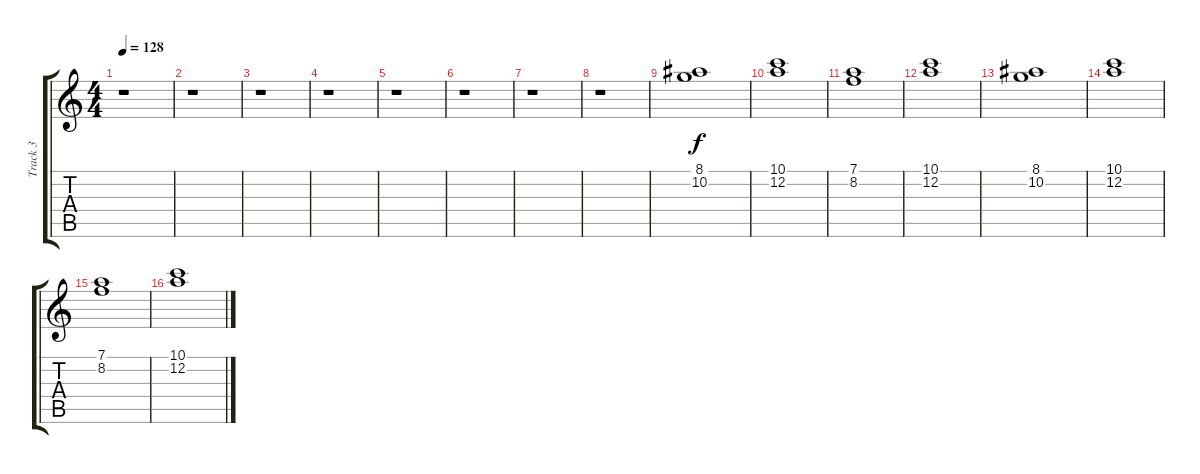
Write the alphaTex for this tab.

\track ("Track 3" "Track 3") {instrument electricguitarclean}
\staff {score tabs}
\tuning (D4 A3 F3 C3 G2 C2) {hide}
\ts (4 4)
\tempo 128
\clef g2
\ks c
r.1{dy f} |
r.1 |
r.1 |
r.1 |
r.1 |
r.1 |
r.1 |
r.1 |
(8.1 10.2).1 |
(10.1 12.2).1 |
(7.1 8.2).1 |
(10.1 12.2).1 |
(8.1 10.2).1 |
(10.1 12.2).1 |
(7.1 8.2).1 |
(10.1 12.2).1
